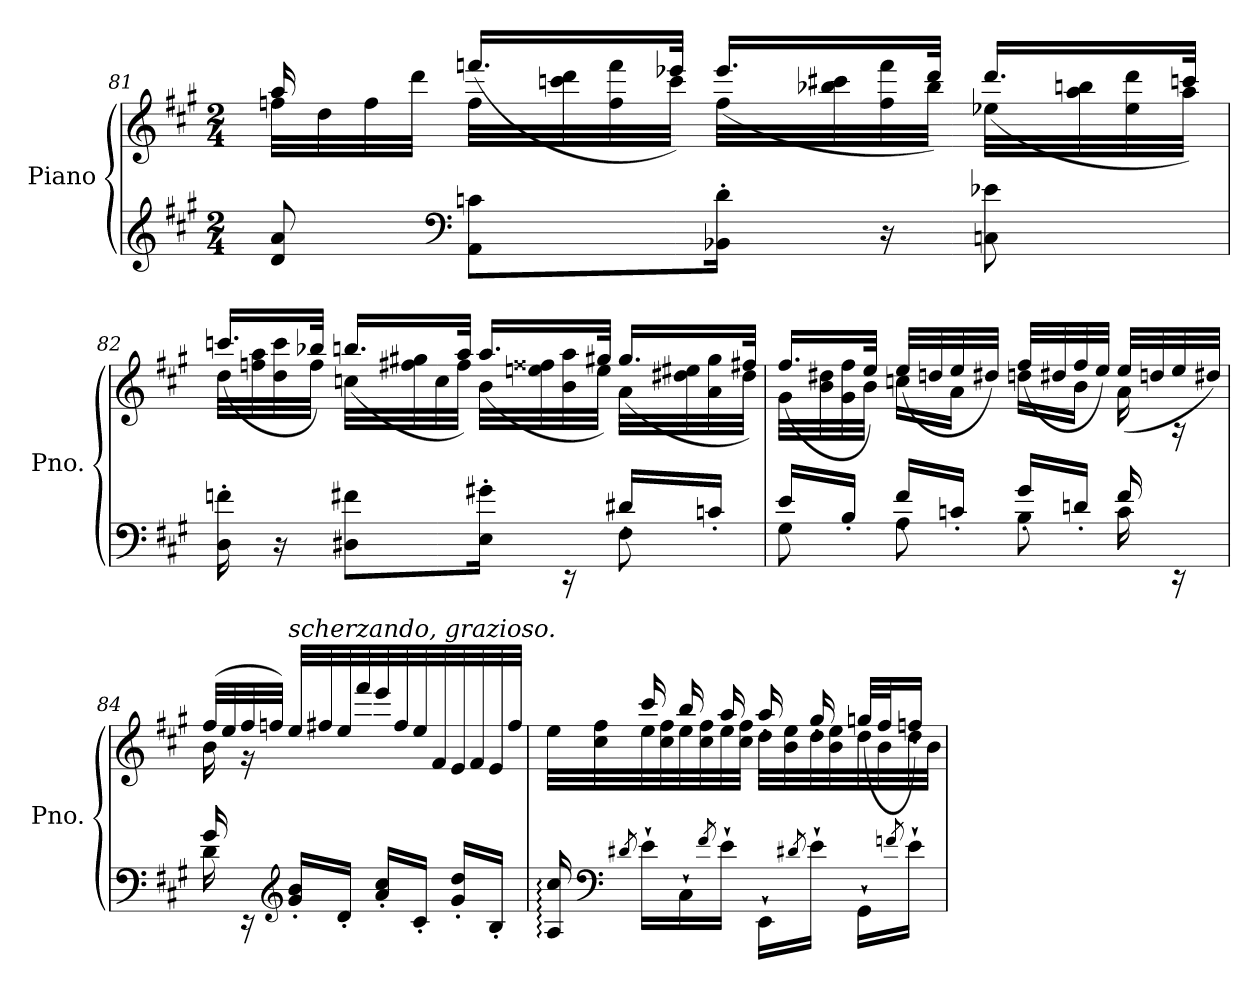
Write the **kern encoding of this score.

**kern	**kern
*part1	*part1
*staff2	*staff1
*I"Piano	*
*I'Pno.	*
*clefG2	*clefG2
*k[f#c#g#]	*k[f#c#g#]
*M2/4	*M2/4
=81	=81
*	*^
8d/ 8a/	32ffn\LLL	16aa/
.	32dd\	.
.	32ff\	16ryy
.	32ddd\JJJ	.
*clefF4	*	*
8AA\ 8cn\L	32ff\LLL	(16.fffn/LL
.	32cccn\ 32ddd\	.
.	32ff\ 32fff\	.
.	32ccc\JJJ	32eee-X/JJk)
16BB-X\' 16d\'Jk	32ff\LLL	(16.eee-/LL
.	32bb-X\ 32ccc#X\	.
16r	32ff\ 32fff\	.
.	32bb-\JJJ	32ddd/JJk)
8Cn\ 8e-X\	32ee-X\LLL	(16.ddd/LL
.	32aa\ 32bbn\	.
.	32ee-\ 32ddd\	.
.	32aa\JJJ	32cccn/JJk)
!!LO:LB:g=z	!!
=82	=82	=82
*^	*	*
16D\' 16fn\'	4.ryy	32dd\LLL	(16.cccn/LL
.	.	32ffn\ 32aa\	.
16r	.	32dd\ 32ccc\	.
.	.	32ff\JJJ	32bb-X/JJk)
8D#X\ 8f#X\L	.	32ccn\LLL	(16.bbn/LL
.	.	32ff#X\ 32gg#X\	.
.	.	32cc\	.
.	.	32ff#\JJJ	32aa/JJk)
16E\' 16g#X\'Jk	.	32b\LLL	(16.aa/LL
.	.	32een\ 32ff##X\	.
16rEE	.	32b\ 32aa\	.
.	.	32ee\JJJ	32gg#X/JJk)
8F#\	16d#X'/LL	32a\LLL	(16.gg#/LL
.	.	32dd#X\ 32ee#X\	.
.	16cn'/JJ	32a\ 32gg#\	.
.	.	32dd#\JJJ	32ff#X/JJk)
=83	=83	=83	=83
8G#\	16e'/LL	32g#\LLL	(16.ff#/LL
.	.	32b\ 32dd#X\	.
.	16B'/JJ	32g#\ 32ff#\	.
.	.	32b\JJJ	32ee/JJk)
8A\	16f#'/LL	16ccn\LL	(32ee/LLL
.	.	.	32ddn/
.	16cn'/JJ	16a\JJ	32ee/
.	.	.	32dd#X/JJJ)
8B\	16g#'/LL	16ddn\LL	(32ff#/LLL
.	.	.	32dd#X/
.	16dn'/JJ	16b\JJ	32ff#/
.	.	.	32ee/JJJ)
16c\	16f#/	16a\	(32ee/LLL
.	.	.	32ddn/
16rEE	16ryy	16rA	32ee/
.	.	.	32dd#X/JJJ)
!!LO:LB:g=z	!!
=84	=84	=84	=84
16d\	16g#/	(>32ff#/LLL	16b\
.	.	32ee/	.
16rEE	4..ryy	32ff#/	16r
.	.	32ffn/JJJ)	.
*clefG2	*	*	*
!	!	!LO:TX:a:i:t=scherzando, grazioso.	!
16g#/' 16b/'LL	.	32ee/LLL	4.ryy
.	.	32ff#X/	.
16d'/JJ	.	32ee/	.
.	.	32fff#/	.
16a/' 16cc#/'LL	.	32eee/	.
.	.	32ff#/	.
16c#'/JJ	.	32ee/	.
.	.	32f#/	.
16g#/' 16dd/'LL	.	32e/	.
.	.	32f#/	.
16B'/JJ	.	32e/	.
.	.	32ff#/JJJ	.
*v	*v	*	*
=85	=85	=85
16A/: 16cc#/:	32ee\LLL	16ryy
.	32cc#\ 32ff#\	.
*clefF4	*	*
8qd#X/	.	.
16e`\LL	32ee\	16ccc#'/
.	32cc#\ 32ff#\	.
16C#`\	32ee\	16bb'/
.	32cc#\ 32ff#\	.
8qf#/	.	.
16e`\JJ	32ee\	16aa'/
.	32cc#\ 32ff#\JJJ	.
16EE`\LL	32dd\LLL	16aa'/
.	32b\ 32ee\	.
8qd#X/	.	.
16e`\JJ	32dd\	16gg#'/
.	32b\ 32ee\	.
16GG#`\LL	32dd\	(32ggn/LLL
.	32b\	32ff#/J
8qfn/	.	.
16e`\JJ	32dd\	16ffn'/JJ)
.	32b\JJJ	.
*	*v	*v
=	=
*-	*-
